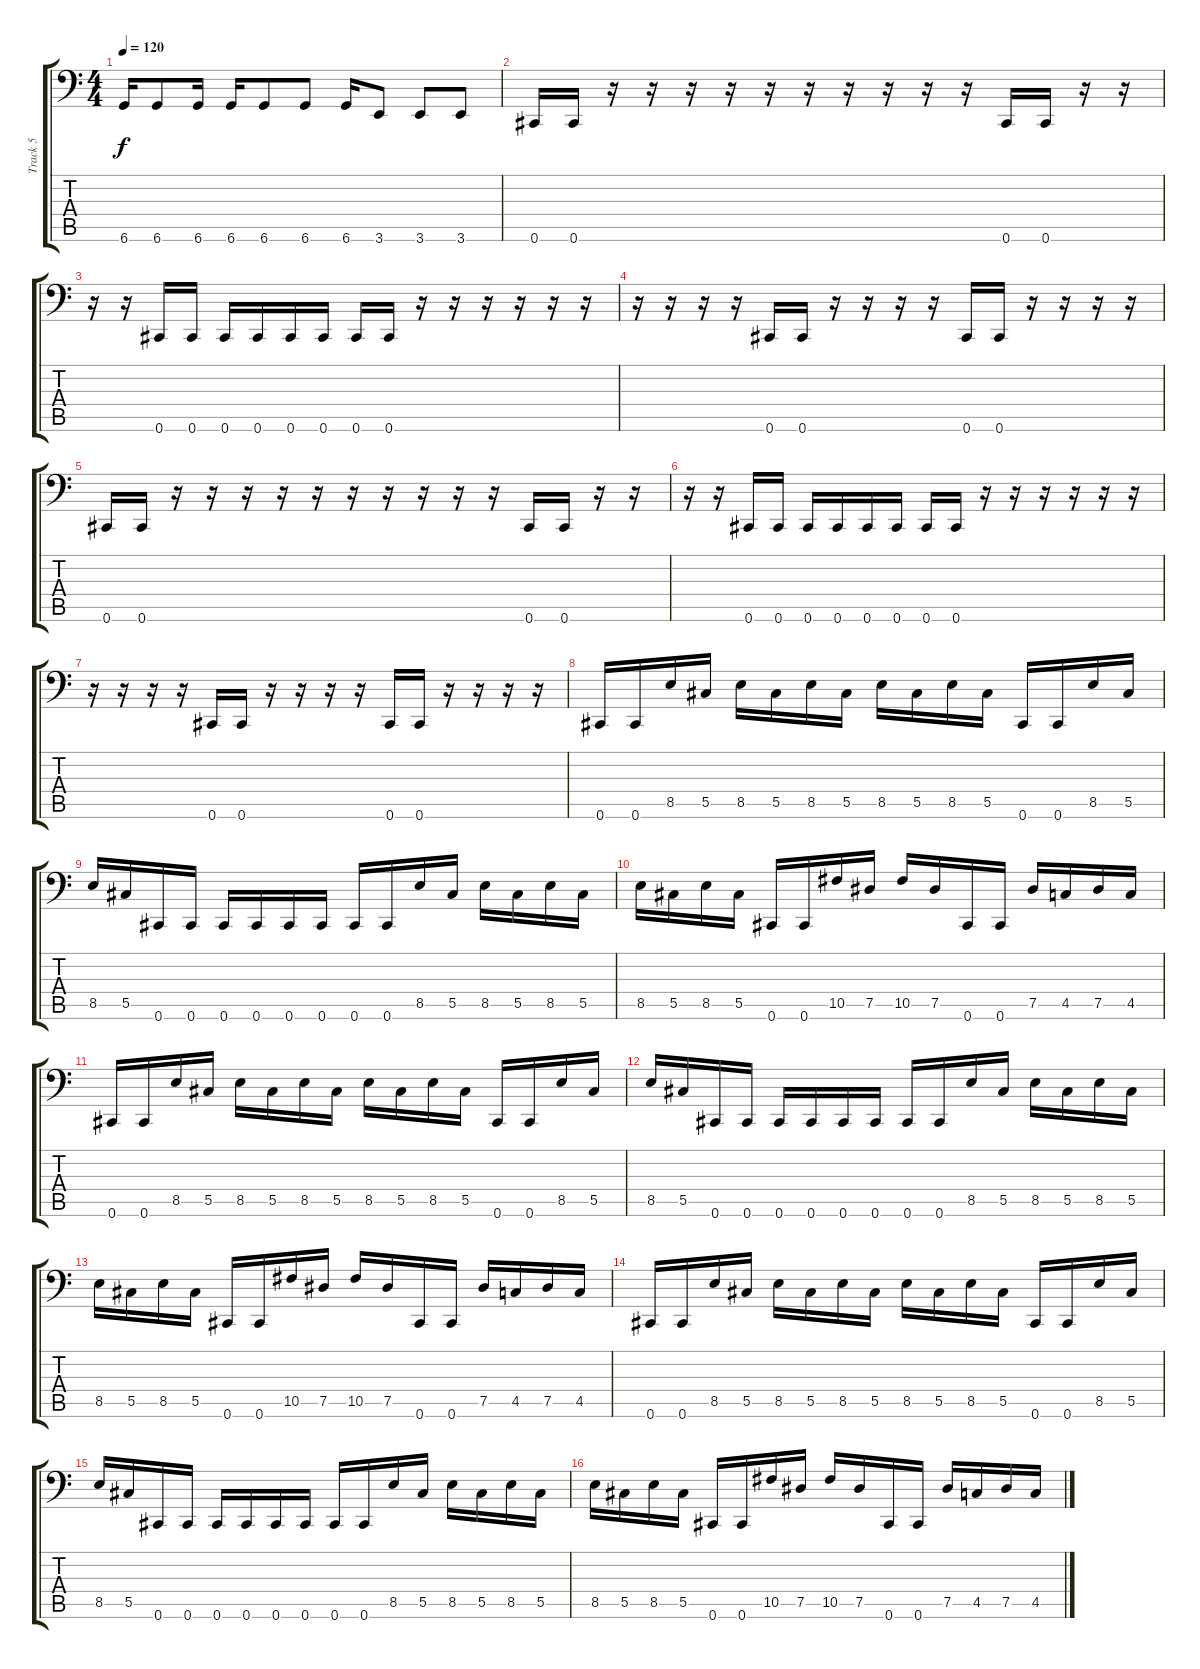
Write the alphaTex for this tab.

\track ("Track 5" "Track 5") {instrument electricbasspick}
\staff {score tabs}
\tuning (Eb3 Bb2 Gb2 Db2 Ab1 Db1) {hide}
\ts (4 4)
\tempo 120
\clef f4
\ks c
6.6{t}.16{dy f} 6.6.8 6.6.16 6.6.16 6.6.8 6.6.8 6.6.16 3.6.8 3.6.8 3.6.8 |
0.6.16 0.6.16 r.16 r.16 r.16 r.16 r.16 r.16 r.16 r.16 r.16 r.16 0.6.16 0.6.16 r.16 r.16 |
r.16 r.16 0.6.16 0.6.16 0.6.16 0.6.16 0.6.16 0.6.16 0.6.16 0.6.16 r.16 r.16 r.16 r.16 r.16 r.16 |
r.16 r.16 r.16 r.16 0.6.16 0.6.16 r.16 r.16 r.16 r.16 0.6.16 0.6.16 r.16 r.16 r.16 r.16 |
0.6.16 0.6.16 r.16 r.16 r.16 r.16 r.16 r.16 r.16 r.16 r.16 r.16 0.6.16 0.6.16 r.16 r.16 |
r.16 r.16 0.6.16 0.6.16 0.6.16 0.6.16 0.6.16 0.6.16 0.6.16 0.6.16 r.16 r.16 r.16 r.16 r.16 r.16 |
r.16 r.16 r.16 r.16 0.6.16 0.6.16 r.16 r.16 r.16 r.16 0.6.16 0.6.16 r.16 r.16 r.16 r.16 |
0.6.16 0.6.16 8.5.16 5.5.16 8.5.16 5.5.16 8.5.16 5.5.16 8.5.16 5.5.16 8.5.16 5.5.16 0.6.16 0.6.16 8.5.16 5.5.16 |
8.5.16 5.5.16 0.6.16 0.6.16 0.6.16 0.6.16 0.6.16 0.6.16 0.6.16 0.6.16 8.5.16 5.5.16 8.5.16 5.5.16 8.5.16 5.5.16 |
8.5.16 5.5.16 8.5.16 5.5.16 0.6.16 0.6.16 10.5.16 7.5.16 10.5.16 7.5.16 0.6.16 0.6.16 7.5.16 4.5.16 7.5.16 4.5.16 |
0.6.16 0.6.16 8.5.16 5.5.16 8.5.16 5.5.16 8.5.16 5.5.16 8.5.16 5.5.16 8.5.16 5.5.16 0.6.16 0.6.16 8.5.16 5.5.16 |
8.5.16 5.5.16 0.6.16 0.6.16 0.6.16 0.6.16 0.6.16 0.6.16 0.6.16 0.6.16 8.5.16 5.5.16 8.5.16 5.5.16 8.5.16 5.5.16 |
8.5.16 5.5.16 8.5.16 5.5.16 0.6.16 0.6.16 10.5.16 7.5.16 10.5.16 7.5.16 0.6.16 0.6.16 7.5.16 4.5.16 7.5.16 4.5.16 |
0.6.16 0.6.16 8.5.16 5.5.16 8.5.16 5.5.16 8.5.16 5.5.16 8.5.16 5.5.16 8.5.16 5.5.16 0.6.16 0.6.16 8.5.16 5.5.16 |
8.5.16 5.5.16 0.6.16 0.6.16 0.6.16 0.6.16 0.6.16 0.6.16 0.6.16 0.6.16 8.5.16 5.5.16 8.5.16 5.5.16 8.5.16 5.5.16 |
8.5.16 5.5.16 8.5.16 5.5.16 0.6.16 0.6.16 10.5.16 7.5.16 10.5.16 7.5.16 0.6.16 0.6.16 7.5.16 4.5.16 7.5.16 4.5.16
